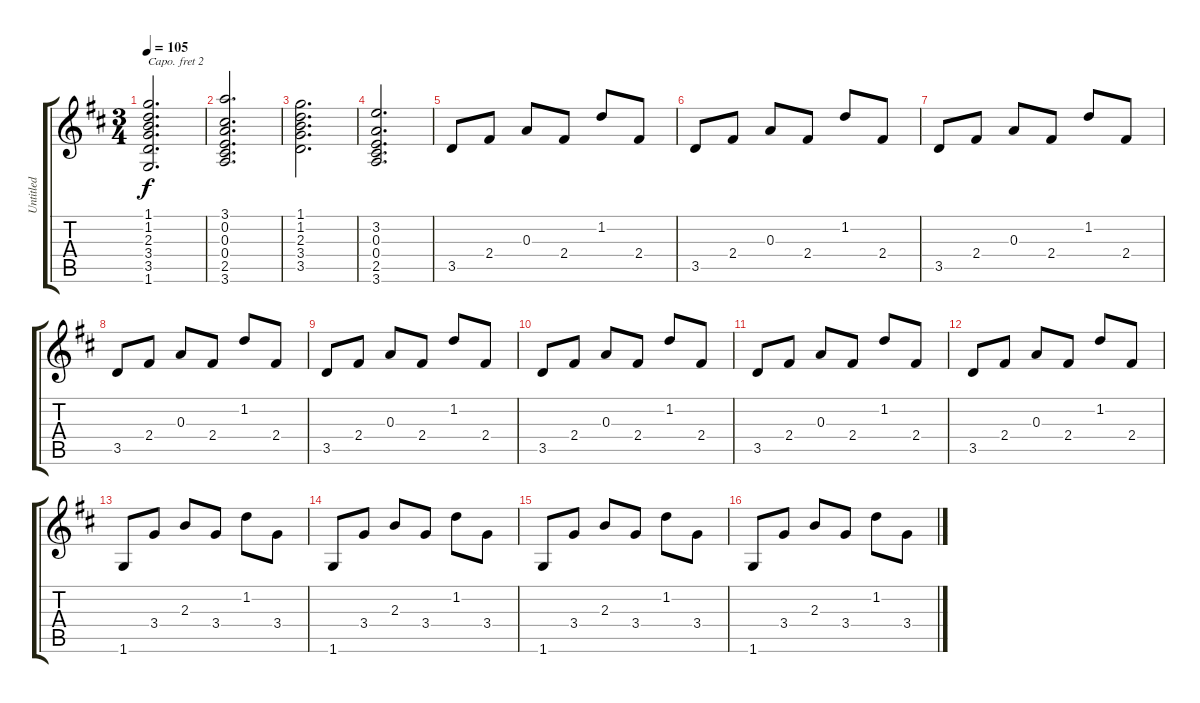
\track ("Untitled" "Untitled") {instrument acousticguitarnylon}
\staff {score tabs}
\capo 2
\tuning (E4 B3 G3 D3 A2 E2) {hide}
\ts (3 4)
\tempo 105
\clef g2
\ks d
(1.1 1.2 2.3 3.4 3.5 1.6).2{d dy f} |
(3.1 0.2 0.3 0.4 2.5 3.6).2{d} |
(1.1 1.2 2.3 3.4 3.5).2{d} |
(3.2 0.3 0.4 2.5 3.6).2{d} |
3.5.8 2.4.8 0.3.8 2.4.8 1.2.8 2.4.8 |
3.5.8 2.4.8 0.3.8 2.4.8 1.2.8 2.4.8 |
3.5.8 2.4.8 0.3.8 2.4.8 1.2.8 2.4.8 |
3.5.8 2.4.8 0.3.8 2.4.8 1.2.8 2.4.8 |
3.5.8 2.4.8 0.3.8 2.4.8 1.2.8 2.4.8 |
3.5.8 2.4.8 0.3.8 2.4.8 1.2.8 2.4.8 |
3.5.8 2.4.8 0.3.8 2.4.8 1.2.8 2.4.8 |
3.5.8 2.4.8 0.3.8 2.4.8 1.2.8 2.4.8 |
1.6.8 3.4.8 2.3.8 3.4.8 1.2.8 3.4.8 |
1.6.8 3.4.8 2.3.8 3.4.8 1.2.8 3.4.8 |
1.6.8 3.4.8 2.3.8 3.4.8 1.2.8 3.4.8 |
1.6.8 3.4.8 2.3.8 3.4.8 1.2.8 3.4.8
